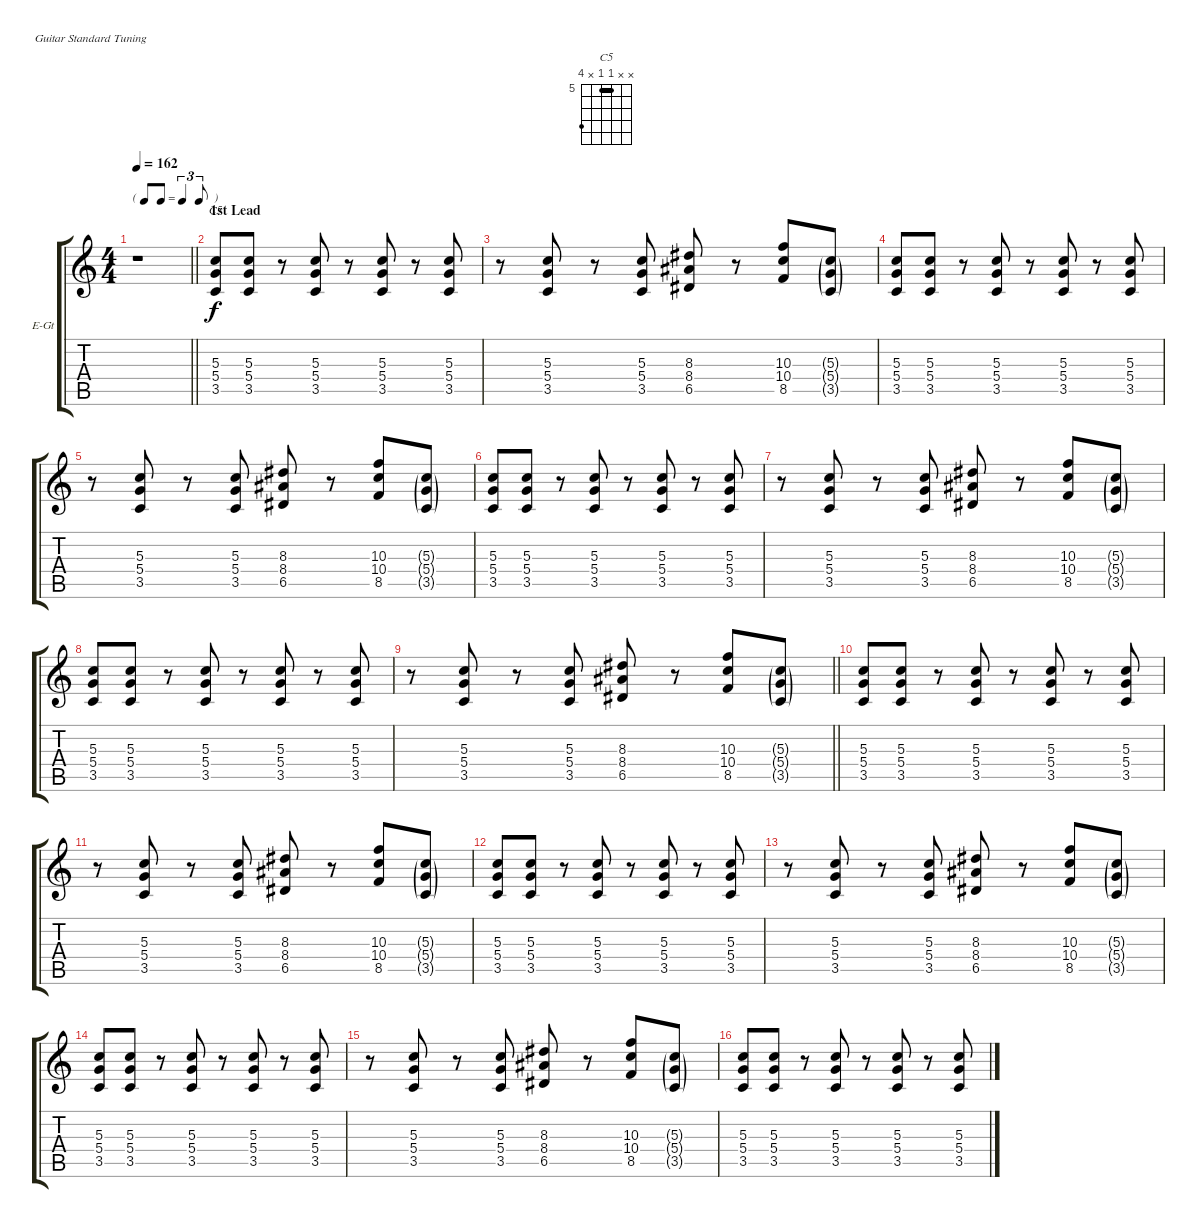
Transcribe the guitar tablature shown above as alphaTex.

\bracketExtendMode groupsimilarinstruments
\firstSystemTrackNameOrientation horizontal
\otherSystemsTrackNameOrientation horizontal
\track ("Rhythm Guitar (Overdrive)" "E-Gt") {instrument distortionguitar}
\staff {score tabs}
\tuning (E4 B3 G3 D3 A2 E2)
\chord ("C5" x x 5 5 x 8) {firstfret 5 showfingering false barre 5}
\ts (4 4)
\tf triplet8th
\tempo 162
\clef g2
\barLineRight lightlight
\ks c
r.1{dy f} |
\section ("" "1st Lead")
(5.3 5.4 3.5).8{ch "C5"} (5.3 5.4 3.5).8 r.8 (5.3 5.4 3.5).8 r.8 (5.3 5.4 3.5).8 r.8 (5.3 5.4 3.5).8 |
r.8 (5.3 5.4 3.5).8 r.8 (5.3 5.4 3.5).8 (6.5 8.4 8.3).8 r.8 (8.5 10.4 10.3).8 (5.3{g} 5.4{g} 3.5{g}).8 |
(5.3 5.4 3.5).8 (5.3 5.4 3.5).8 r.8 (5.3 5.4 3.5).8 r.8 (5.3 5.4 3.5).8 r.8 (5.3 5.4 3.5).8 |
r.8 (5.3 5.4 3.5).8 r.8 (5.3 5.4 3.5).8 (6.5 8.4 8.3).8 r.8 (8.5 10.4 10.3).8 (5.3{g} 5.4{g} 3.5{g}).8 |
(5.3 5.4 3.5).8 (5.3 5.4 3.5).8 r.8 (5.3 5.4 3.5).8 r.8 (5.3 5.4 3.5).8 r.8 (5.3 5.4 3.5).8 |
r.8 (5.3 5.4 3.5).8 r.8 (5.3 5.4 3.5).8 (6.5 8.4 8.3).8 r.8 (8.5 10.4 10.3).8 (5.3{g} 5.4{g} 3.5{g}).8 |
(5.3 5.4 3.5).8 (5.3 5.4 3.5).8 r.8 (5.3 5.4 3.5).8 r.8 (5.3 5.4 3.5).8 r.8 (5.3 5.4 3.5).8 |
\barLineRight lightlight
r.8 (5.3 5.4 3.5).8 r.8 (5.3 5.4 3.5).8 (6.5 8.4 8.3).8 r.8 (8.5 10.4 10.3).8 (5.3{g} 5.4{g} 3.5{g}).8 |
(5.3 5.4 3.5).8 (5.3 5.4 3.5).8 r.8 (5.3 5.4 3.5).8 r.8 (5.3 5.4 3.5).8 r.8 (5.3 5.4 3.5).8 |
r.8 (5.3 5.4 3.5).8 r.8 (5.3 5.4 3.5).8 (6.5 8.4 8.3).8 r.8 (8.5 10.4 10.3).8 (5.3{g} 5.4{g} 3.5{g}).8 |
(5.3 5.4 3.5).8 (5.3 5.4 3.5).8 r.8 (5.3 5.4 3.5).8 r.8 (5.3 5.4 3.5).8 r.8 (5.3 5.4 3.5).8 |
r.8 (5.3 5.4 3.5).8 r.8 (5.3 5.4 3.5).8 (6.5 8.4 8.3).8 r.8 (8.5 10.4 10.3).8 (5.3{g} 5.4{g} 3.5{g}).8 |
(5.3 5.4 3.5).8 (5.3 5.4 3.5).8 r.8 (5.3 5.4 3.5).8 r.8 (5.3 5.4 3.5).8 r.8 (5.3 5.4 3.5).8 |
r.8 (5.3 5.4 3.5).8 r.8 (5.3 5.4 3.5).8 (6.5 8.4 8.3).8 r.8 (8.5 10.4 10.3).8 (5.3{g} 5.4{g} 3.5{g}).8 |
(5.3 5.4 3.5).8 (5.3 5.4 3.5).8 r.8 (5.3 5.4 3.5).8 r.8 (5.3 5.4 3.5).8 r.8 (5.3 5.4 3.5).8
